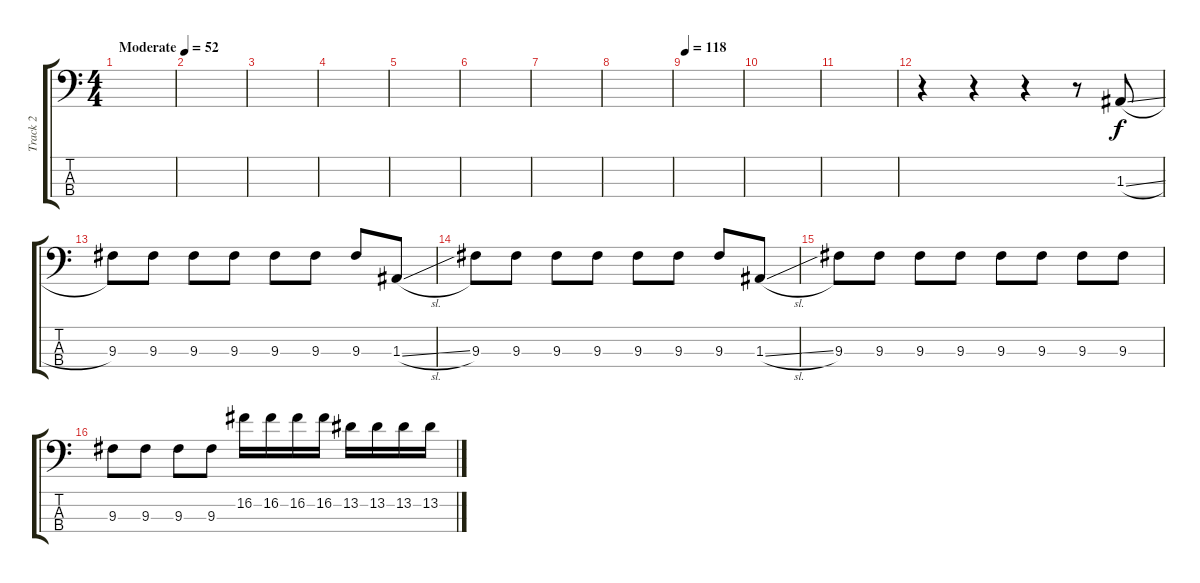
\track ("Track 2" "Track 2") {instrument electricbassfinger}
\staff {score tabs}
\tuning (G2 D2 A1 E1) {hide}
\ts (4 4)
\tempo (52 "Moderate")
\clef f4
\ks c
|
|
|
|
|
|
|
|
\tempo 118
|
|
|
r.4 r.4 r.4 r.8 1.3{sl}.8 |
9.3.8 9.3.8 9.3.8 9.3.8 9.3.8 9.3.8 9.3.8 1.3{sl}.8 |
9.3.8 9.3.8 9.3.8 9.3.8 9.3.8 9.3.8 9.3.8 1.3{sl}.8 |
9.3.8 9.3.8 9.3.8 9.3.8 9.3.8 9.3.8 9.3.8 9.3.8 |
9.3.8 9.3.8 9.3.8 9.3.8 16.2.16 16.2.16 16.2.16 16.2.16 13.2.16 13.2.16 13.2.16 13.2.16
